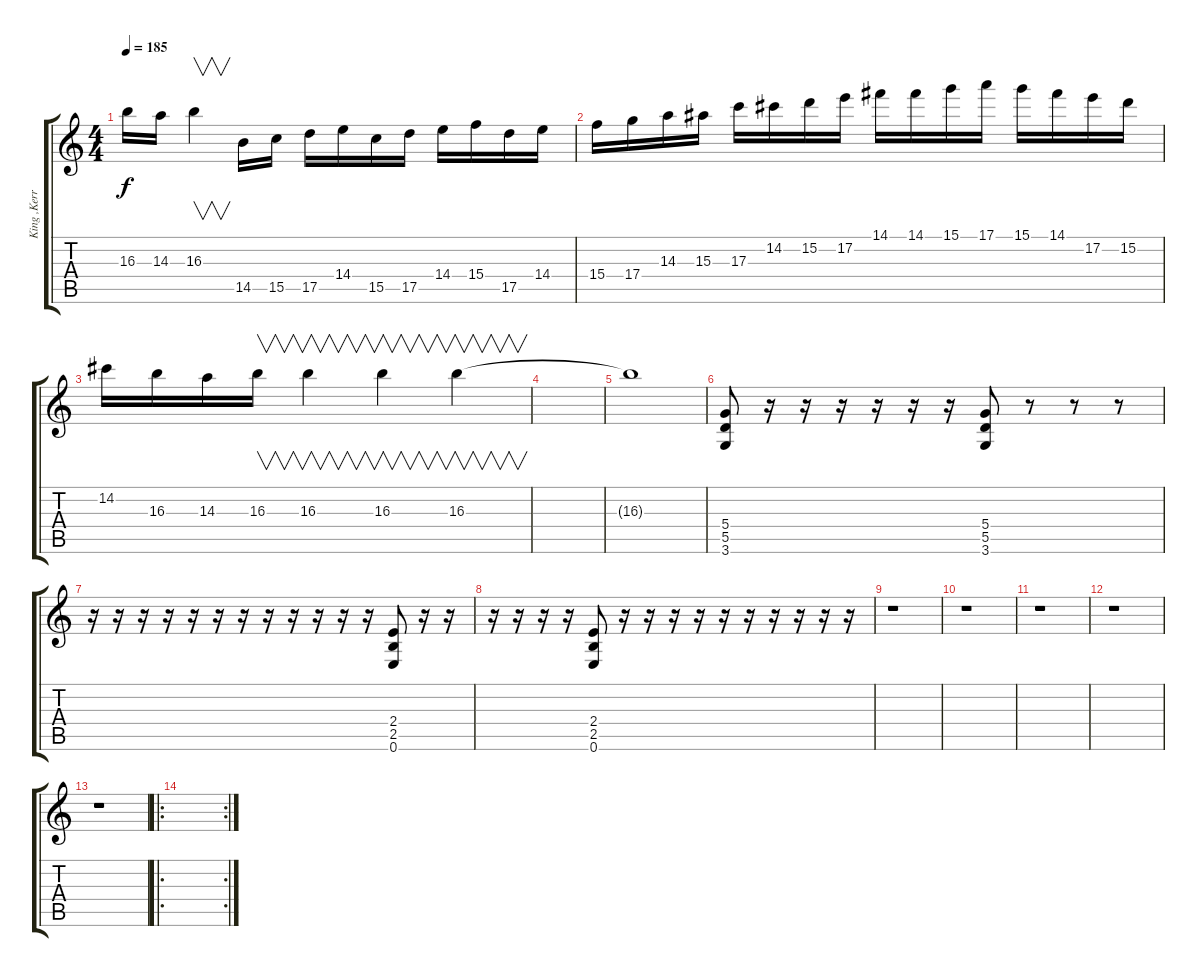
\track ("King ,Kerry" "King ,Kerr") {instrument distortionguitar}
\staff {score tabs}
\tuning (E4 B3 G3 D3 A2 E2) {hide}
\ts (4 4)
\tempo 185
\clef g2
\ks c
16.3.16{dy f} 14.3.16 16.3.4{v} 14.5.16 15.5.16 17.5.16 14.4.16 15.5.16 17.5.16 14.4.16 15.4.16 17.5.16 14.4.16 |
15.4.16 17.4.16 14.3.16 15.3.16 17.3.16 14.2.16 15.2.16 17.2.16 14.1.16 14.1.16 15.1.16 17.1.16 15.1.16 14.1.16 17.2.16 15.2.16 |
14.2.16 16.3.16 14.3.16 16.3.16{v} 16.3.4{v} 16.3.4{v} 16.3.4{v} |
|
16.3{t}.1 |
(5.4 5.5 3.6).8 r.16 r.16 r.16 r.16 r.16 r.16 (5.4 5.5 3.6).8 r.8 r.8 r.8 |
r.16 r.16 r.16 r.16 r.16 r.16 r.16 r.16 r.16 r.16 r.16 r.16 (2.4 2.5 0.6).8 r.16 r.16 |
r.16 r.16 r.16 r.16 (2.4 2.5 0.6).8 r.16 r.16 r.16 r.16 r.16 r.16 r.16 r.16 r.16 r.16 |
r.1 |
r.1 |
r.1 |
r.1 |
r.1 |
\ro
\rc 2
